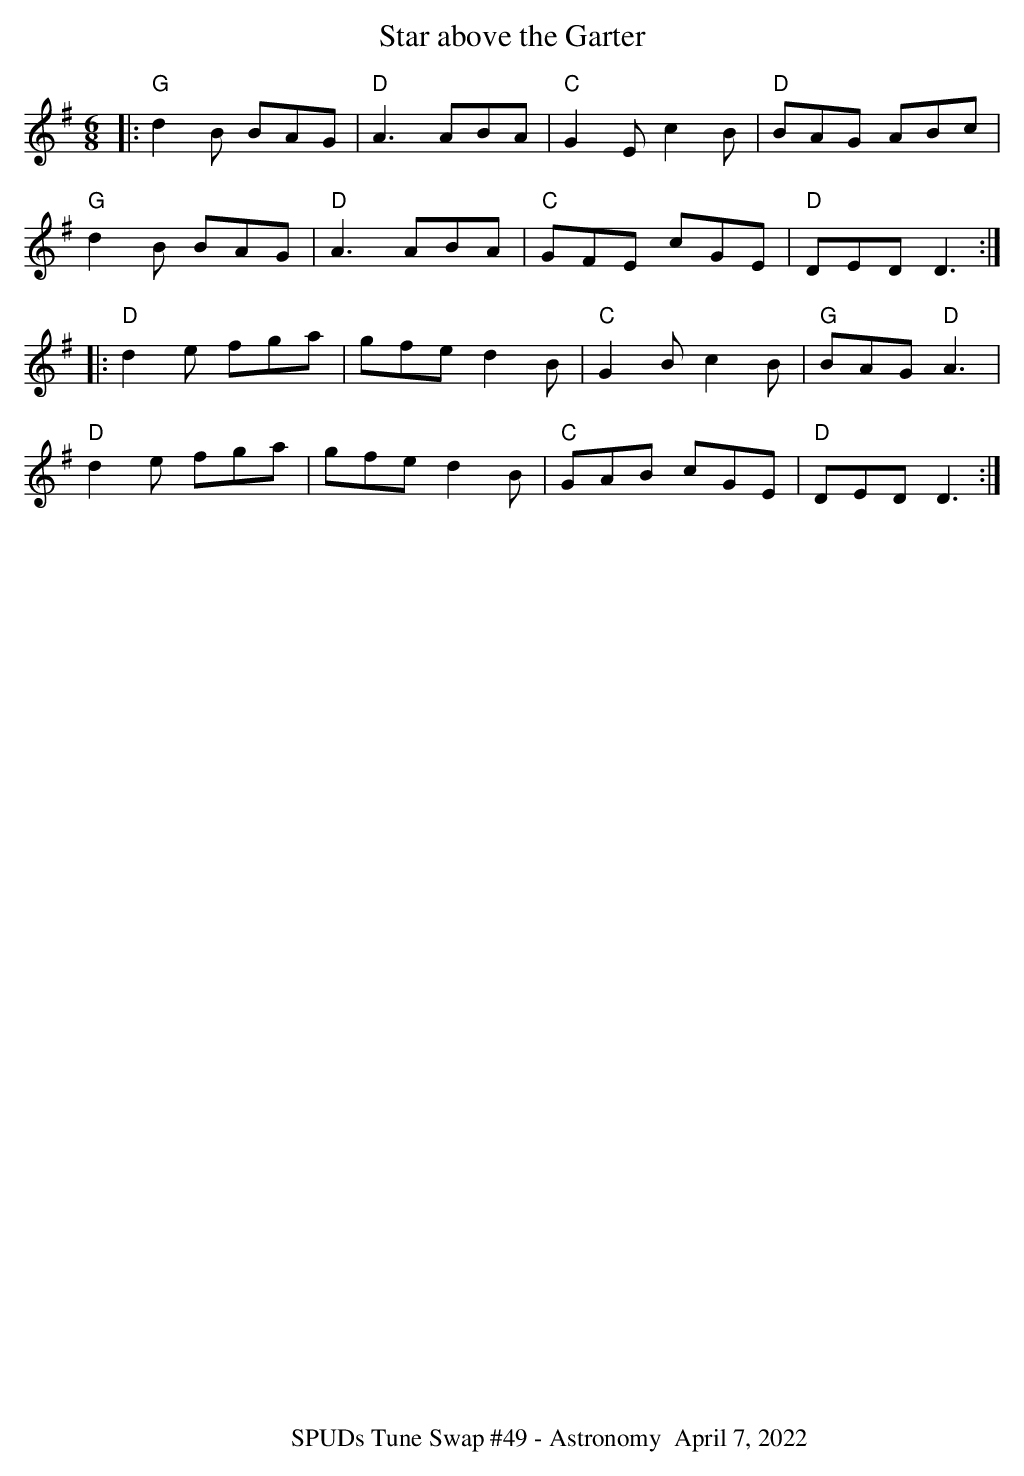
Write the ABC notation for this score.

X:1
T:Star above the Garter
M:6/8
K:G
|:"G"d2B BAG|"D"A3 ABA|"C"G2E c2B|"D"BAG ABc|
"G"d2B BAG|"D"A3 ABA|"C"GFE cGE|"D"DED D3:|
|:"D"d2e fga|gfe d2B|"C"G2B c2B|"G"BAG "D"A3|
"D"d2e fga|gfe d2B|"C"GAB cGE|"D"DED D3:|
